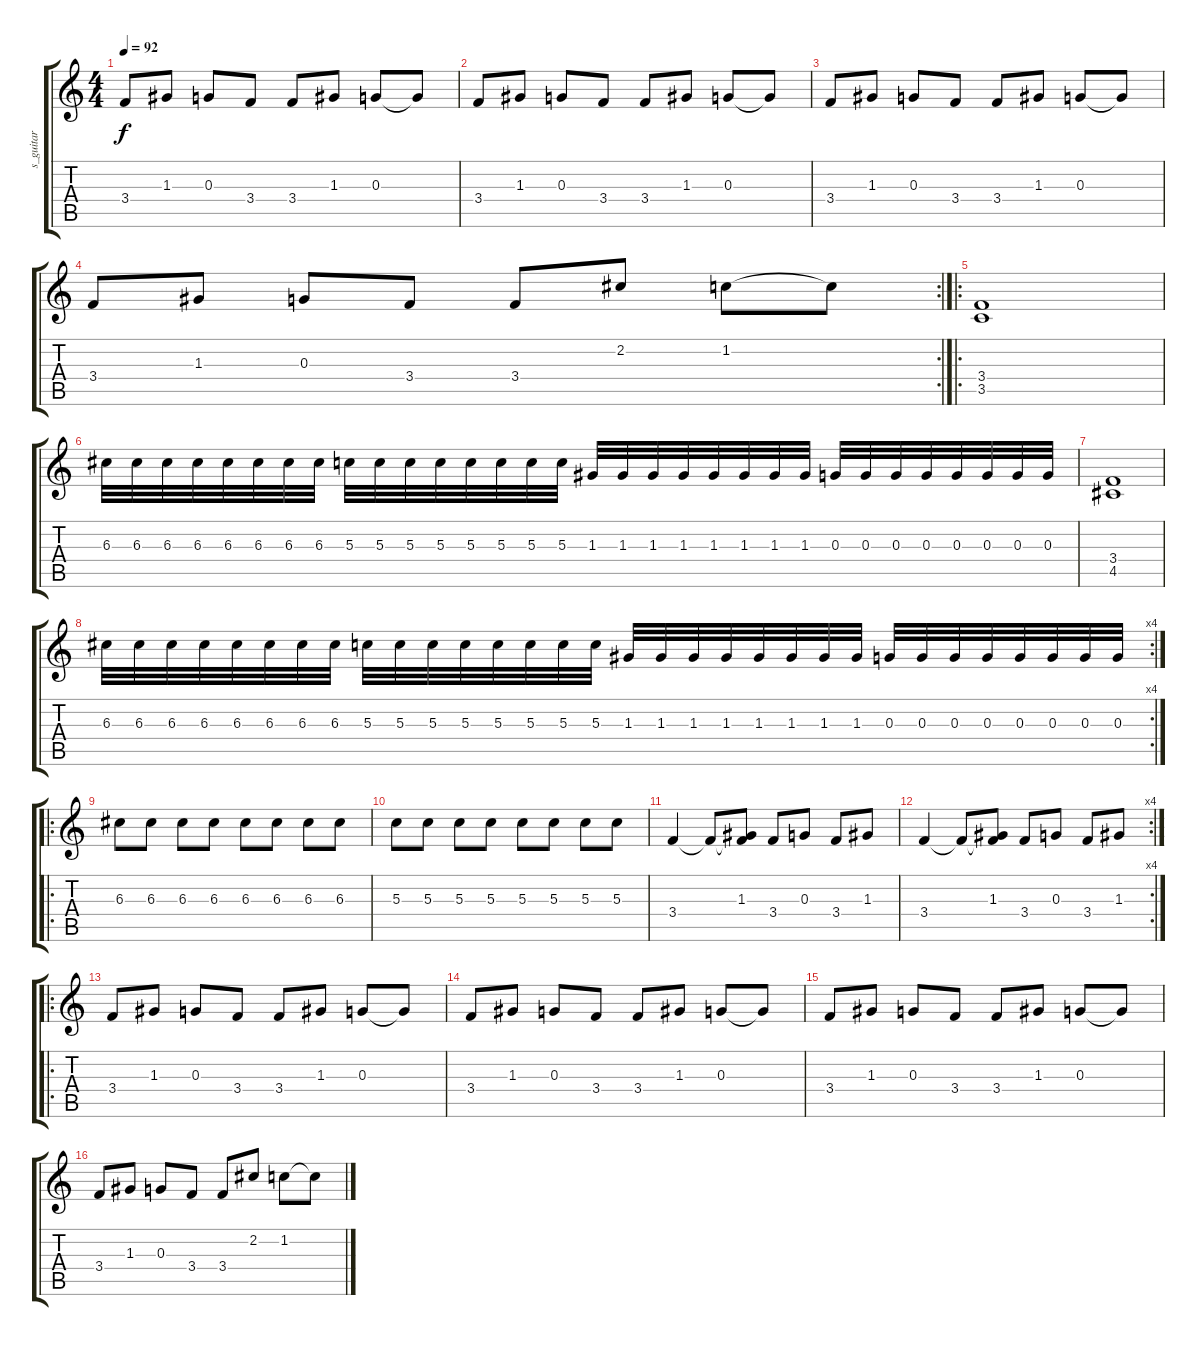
\track ("s_guitar" "s_guitar") {instrument distortionguitar}
\staff {score tabs}
\tuning (E4 B3 G3 D3 A2 E2) {hide}
\ts (4 4)
\tempo 92
\clef g2
\ks c
3.4.8{dy f} 1.3.8 0.3.8 3.4.8 3.4.8 1.3.8 0.3.8 0.3{t}.8 |
3.4.8 1.3.8 0.3.8 3.4.8 3.4.8 1.3.8 0.3.8 0.3{t}.8 |
3.4.8 1.3.8 0.3.8 3.4.8 3.4.8 1.3.8 0.3.8 0.3{t}.8 |
\rc 2
3.4.8 1.3.8 0.3.8 3.4.8 3.4.8 2.2.8 1.2.8 1.2{t}.8 |
\ro
(3.4 3.5).1 |
6.3.32 6.3.32 6.3.32 6.3.32 6.3.32 6.3.32 6.3.32 6.3.32 5.3.32 5.3.32 5.3.32 5.3.32 5.3.32 5.3.32 5.3.32 5.3.32 1.3.32 1.3.32 1.3.32 1.3.32 1.3.32 1.3.32 1.3.32 1.3.32 0.3.32 0.3.32 0.3.32 0.3.32 0.3.32 0.3.32 0.3.32 0.3.32 |
(3.4 4.5).1 |
\rc 4
6.3.32 6.3.32 6.3.32 6.3.32 6.3.32 6.3.32 6.3.32 6.3.32 5.3.32 5.3.32 5.3.32 5.3.32 5.3.32 5.3.32 5.3.32 5.3.32 1.3.32 1.3.32 1.3.32 1.3.32 1.3.32 1.3.32 1.3.32 1.3.32 0.3.32 0.3.32 0.3.32 0.3.32 0.3.32 0.3.32 0.3.32 0.3.32 |
\ro
6.3.8 6.3.8 6.3.8 6.3.8 6.3.8 6.3.8 6.3.8 6.3.8 |
5.3.8 5.3.8 5.3.8 5.3.8 5.3.8 5.3.8 5.3.8 5.3.8 |
3.4.4 3.4{t}.8 (1.3 3.4{t}).8 3.4.8 0.3.8 3.4.8 1.3.8 |
\rc 4
3.4.4 3.4{t}.8 (1.3 3.4{t}).8 3.4.8 0.3.8 3.4.8 1.3.8 |
\ro
3.4.8 1.3.8 0.3.8 3.4.8 3.4.8 1.3.8 0.3.8 0.3{t}.8 |
3.4.8 1.3.8 0.3.8 3.4.8 3.4.8 1.3.8 0.3.8 0.3{t}.8 |
3.4.8 1.3.8 0.3.8 3.4.8 3.4.8 1.3.8 0.3.8 0.3{t}.8 |
3.4.8 1.3.8 0.3.8 3.4.8 3.4.8 2.2.8 1.2.8 1.2{t}.8
